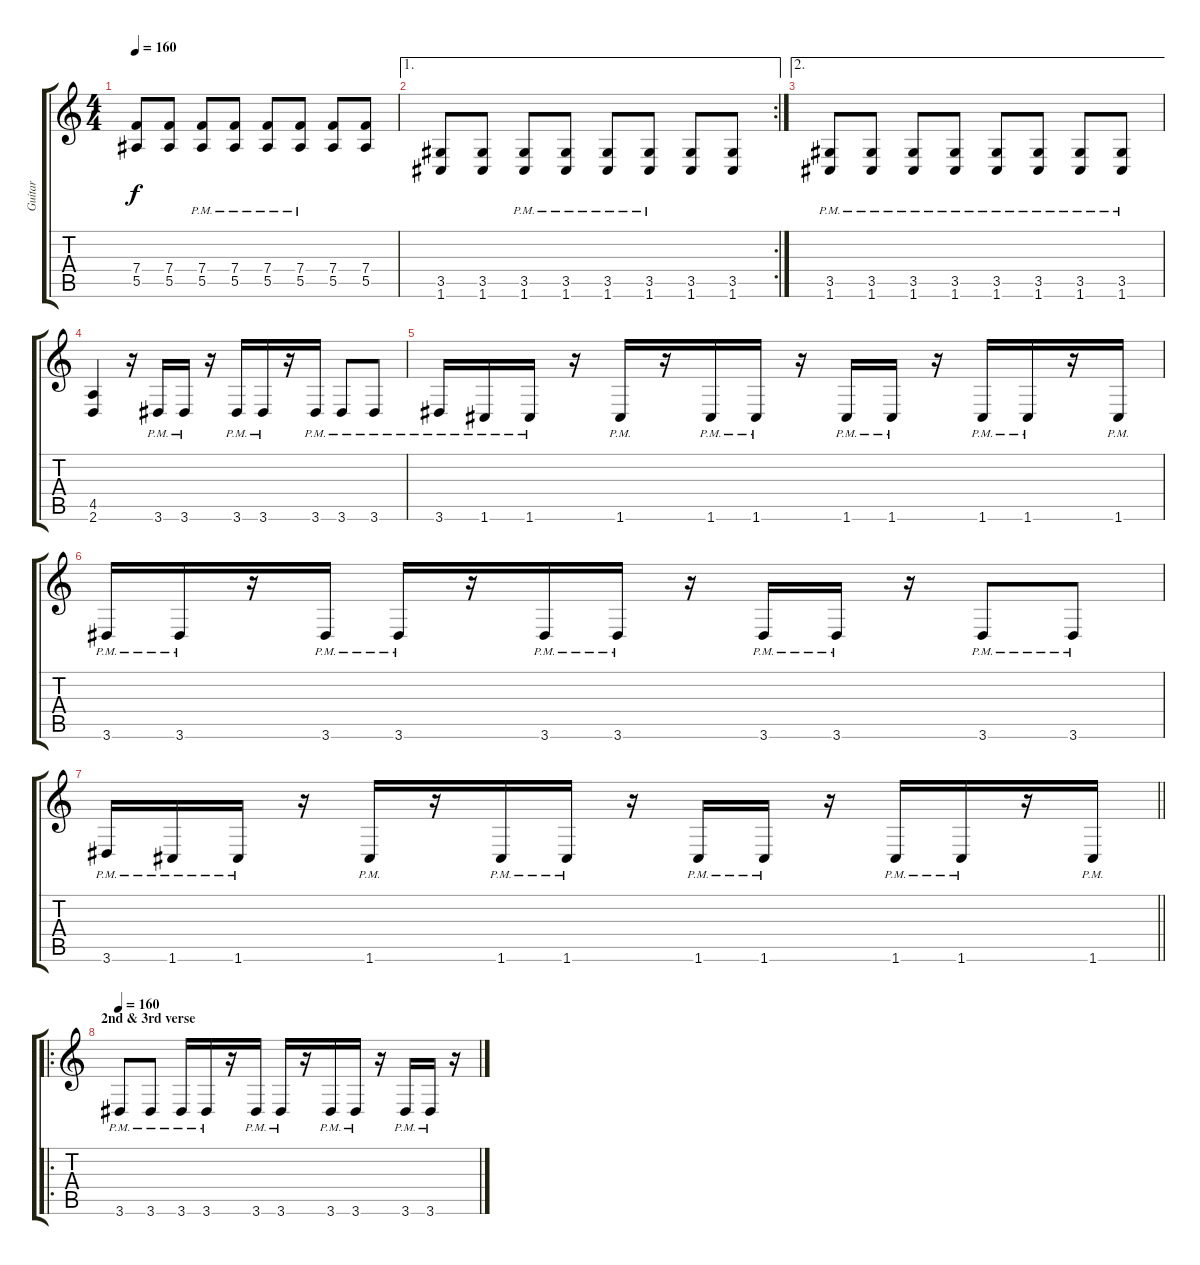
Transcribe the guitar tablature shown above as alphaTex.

\track ("Guitar" "Guitar") {instrument distortionguitar}
\staff {score tabs}
\tuning (C4 G3 Eb3 Bb2 F2 C2) {hide}
\ts (4 4)
\tempo 160
\clef g2
\ks c
(7.4 5.5).8{dy f} (7.4 5.5).8 (7.4{pm} 5.5{pm}).8 (7.4{pm} 5.5{pm}).8 (7.4{pm} 5.5{pm}).8 (7.4{pm} 5.5{pm}).8 (7.4 5.5).8 (7.4 5.5).8 |
\ae 1
\rc 2
(3.5 1.6).8 (3.5 1.6).8 (3.5{pm} 1.6{pm}).8 (3.5{pm} 1.6{pm}).8 (3.5{pm} 1.6{pm}).8 (3.5{pm} 1.6{pm}).8 (3.5 1.6).8 (3.5 1.6).8 |
\ae 2
(3.5{pm} 1.6{pm}).8 (3.5{pm} 1.6{pm}).8 (3.5{pm} 1.6{pm}).8 (3.5{pm} 1.6{pm}).8 (3.5{pm} 1.6{pm}).8 (3.5{pm} 1.6{pm}).8 (3.5{pm} 1.6{pm}).8 (3.5{pm} 1.6{pm}).8 |
(4.5 2.6).4{instrument distortionguitar} r.16 3.6{pm}.16{volume 6 instrument guitarharmonics} 3.6{pm}.16{volume 13} r.16 3.6{pm}.16 3.6{pm}.16 r.16 3.6{pm}.16 3.6{pm}.8 3.6{pm}.8 |
3.6{pm}.16 1.6{pm}.16 1.6{pm}.16 r.16 1.6{pm}.16 r.16 1.6{pm}.16 1.6{pm}.16 r.16 1.6{pm}.16 1.6{pm}.16 r.16 1.6{pm}.16 1.6{pm}.16 r.16 1.6{pm}.16 |
3.6{pm}.16 3.6{pm}.16 r.16 3.6{pm}.16 3.6{pm}.16 r.16 3.6{pm}.16 3.6{pm}.16 r.16 3.6{pm}.16 3.6{pm}.16 r.16 3.6{pm}.8 3.6{pm}.8 |
\barLineRight lightlight
3.6{pm}.16 1.6{pm}.16 1.6{pm}.16 r.16 1.6{pm}.16 r.16 1.6{pm}.16 1.6{pm}.16 r.16 1.6{pm}.16 1.6{pm}.16 r.16 1.6{pm}.16 1.6{pm}.16 r.16 1.6{pm}.16 |
\ro
\section ("" "2nd & 3rd verse")
\tempo 160
3.6{pm}.8{volume 16 instrument distortionguitar} 3.6{pm}.8 3.6{pm}.16 3.6{pm}.16 r.16 3.6{pm}.16 3.6{pm}.16 r.16 3.6{pm}.16 3.6{pm}.16 r.16 3.6{pm}.16 3.6{pm}.16 r.16
